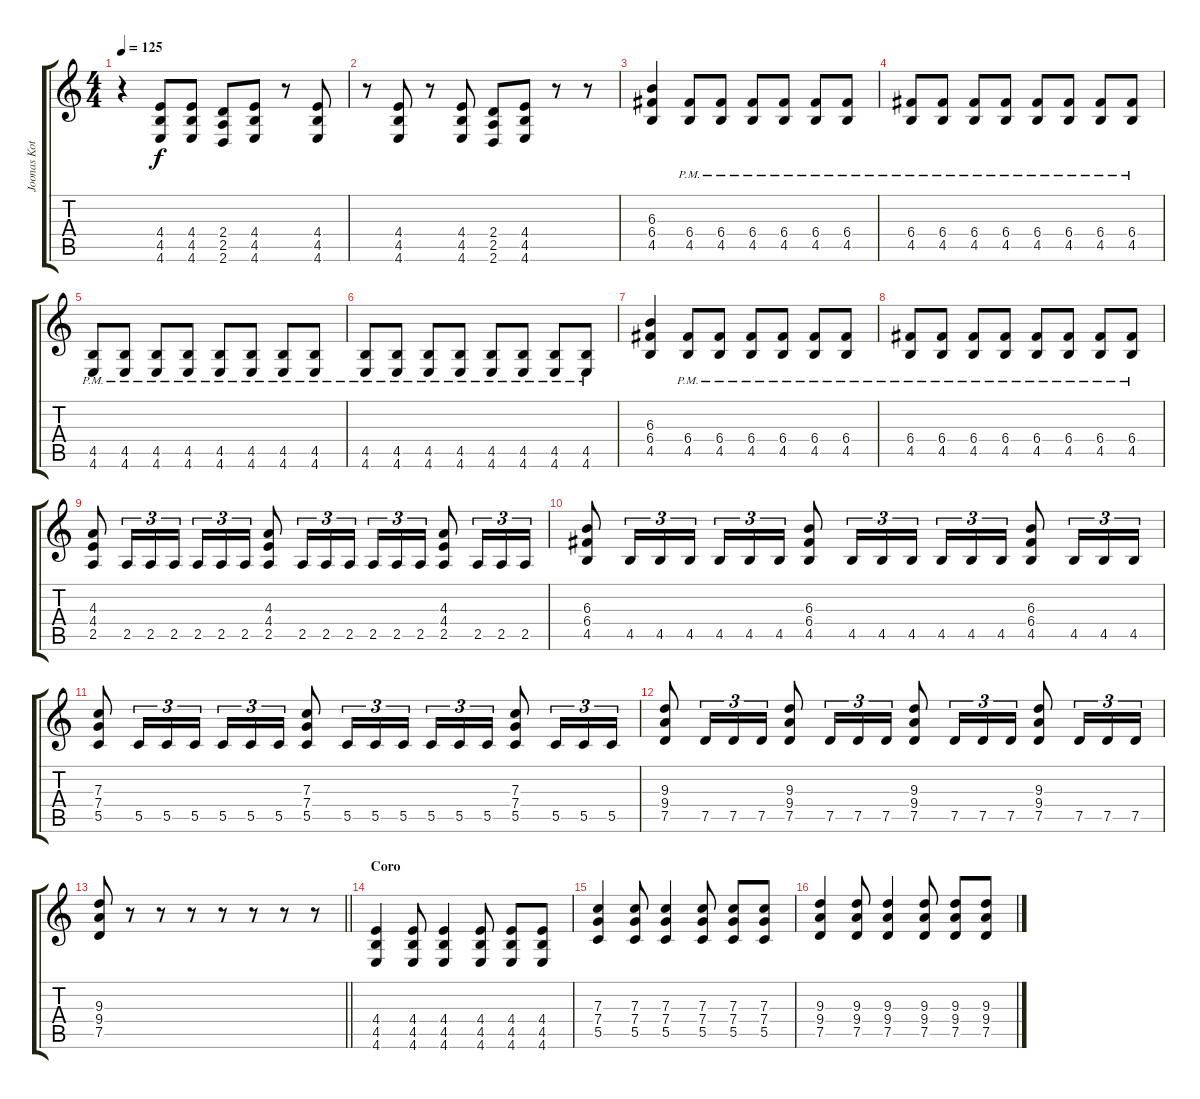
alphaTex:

\track ("Joonas Koto" "Joonas Kot") {instrument distortionguitar}
\staff {score tabs}
\tuning (D4 A3 F3 C3 G2 C2) {hide}
\ts (4 4)
\tempo 125
\clef g2
\ks c
r.4{dy f} (4.4 4.5 4.6).8 (4.4 4.5 4.6).8 (2.4 2.5 2.6).8 (4.4 4.5 4.6).8 r.8 (4.4 4.5 4.6).8 |
r.8 (4.4 4.5 4.6).8 r.8 (4.4 4.5 4.6).8 (2.4 2.5 2.6).8 (4.4 4.5 4.6).8 r.8 r.8 |
(6.3 6.4 4.5).4 (6.4{pm} 4.5{pm}).8 (6.4{pm} 4.5{pm}).8 (6.4{pm} 4.5{pm}).8 (6.4{pm} 4.5{pm}).8 (6.4{pm} 4.5{pm}).8 (6.4{pm} 4.5{pm}).8 |
(6.4{pm} 4.5{pm}).8 (6.4{pm} 4.5{pm}).8 (6.4{pm} 4.5{pm}).8 (6.4{pm} 4.5{pm}).8 (6.4{pm} 4.5{pm}).8 (6.4{pm} 4.5{pm}).8 (6.4{pm} 4.5{pm}).8 (6.4{pm} 4.5{pm}).8 |
(4.5{pm} 4.6{pm}).8 (4.5{pm} 4.6{pm}).8 (4.5{pm} 4.6{pm}).8 (4.5{pm} 4.6{pm}).8 (4.5{pm} 4.6{pm}).8 (4.5{pm} 4.6{pm}).8 (4.5{pm} 4.6{pm}).8 (4.5{pm} 4.6{pm}).8 |
(4.5{pm} 4.6{pm}).8 (4.5{pm} 4.6{pm}).8 (4.5{pm} 4.6{pm}).8 (4.5{pm} 4.6{pm}).8 (4.5{pm} 4.6{pm}).8 (4.5{pm} 4.6{pm}).8 (4.5{pm} 4.6{pm}).8 (4.5{pm} 4.6{pm}).8 |
(6.3 6.4 4.5).4 (6.4{pm} 4.5{pm}).8 (6.4{pm} 4.5{pm}).8 (6.4{pm} 4.5{pm}).8 (6.4{pm} 4.5{pm}).8 (6.4{pm} 4.5{pm}).8 (6.4{pm} 4.5{pm}).8 |
(6.4{pm} 4.5{pm}).8 (6.4{pm} 4.5{pm}).8 (6.4{pm} 4.5{pm}).8 (6.4{pm} 4.5{pm}).8 (6.4{pm} 4.5{pm}).8 (6.4{pm} 4.5{pm}).8 (6.4{pm} 4.5{pm}).8 (6.4{pm} 4.5{pm}).8 |
(4.3 4.4 2.5).8 2.5.16{tu (3 2)} 2.5.16{tu (3 2)} 2.5.16{tu (3 2)} 2.5.16{tu (3 2)} 2.5.16{tu (3 2)} 2.5.16{tu (3 2)} (4.3 4.4 2.5).8 2.5.16{tu (3 2)} 2.5.16{tu (3 2)} 2.5.16{tu (3 2) beam splitsecondary} 2.5.16{tu (3 2)} 2.5.16{tu (3 2)} 2.5.16{tu (3 2)} (4.3 4.4 2.5).8 2.5.16{tu (3 2)} 2.5.16{tu (3 2)} 2.5.16{tu (3 2)} |
(6.3 6.4 4.5).8 4.5.16{tu (3 2)} 4.5.16{tu (3 2)} 4.5.16{tu (3 2)} 4.5.16{tu (3 2)} 4.5.16{tu (3 2)} 4.5.16{tu (3 2)} (6.3 6.4 4.5).8 4.5.16{tu (3 2)} 4.5.16{tu (3 2)} 4.5.16{tu (3 2) beam splitsecondary} 4.5.16{tu (3 2)} 4.5.16{tu (3 2)} 4.5.16{tu (3 2)} (6.3 6.4 4.5).8 4.5.16{tu (3 2)} 4.5.16{tu (3 2)} 4.5.16{tu (3 2)} |
(7.3 7.4 5.5).8 5.5.16{tu (3 2)} 5.5.16{tu (3 2)} 5.5.16{tu (3 2)} 5.5.16{tu (3 2)} 5.5.16{tu (3 2)} 5.5.16{tu (3 2)} (7.3 7.4 5.5).8 5.5.16{tu (3 2)} 5.5.16{tu (3 2)} 5.5.16{tu (3 2) beam splitsecondary} 5.5.16{tu (3 2)} 5.5.16{tu (3 2)} 5.5.16{tu (3 2)} (7.3 7.4 5.5).8 5.5.16{tu (3 2)} 5.5.16{tu (3 2)} 5.5.16{tu (3 2)} |
(9.3 9.4 7.5).8 7.5.16{tu (3 2)} 7.5.16{tu (3 2)} 7.5.16{tu (3 2)} (9.3 9.4 7.5).8 7.5.16{tu (3 2)} 7.5.16{tu (3 2)} 7.5.16{tu (3 2)} (9.3 9.4 7.5).8 7.5.16{tu (3 2)} 7.5.16{tu (3 2)} 7.5.16{tu (3 2)} (9.3 9.4 7.5).8 7.5.16{tu (3 2)} 7.5.16{tu (3 2)} 7.5.16{tu (3 2)} |
\barLineRight lightlight
(9.3 9.4 7.5).8 r.8 r.8 r.8 r.8 r.8 r.8 r.8 |
\section ("" "Coro")
(4.4 4.5 4.6).4 (4.4 4.5 4.6).8 (4.4 4.5 4.6).4 (4.4 4.5 4.6).8 (4.4 4.5 4.6).8 (4.4 4.5 4.6).8 |
(7.3 7.4 5.5).4 (7.3 7.4 5.5).8 (7.3 7.4 5.5).4 (7.3 7.4 5.5).8 (7.3 7.4 5.5).8 (7.3 7.4 5.5).8 |
(9.3 9.4 7.5).4 (9.3 9.4 7.5).8 (9.3 9.4 7.5).4 (9.3 9.4 7.5).8 (9.3 9.4 7.5).8 (9.3 9.4 7.5).8
